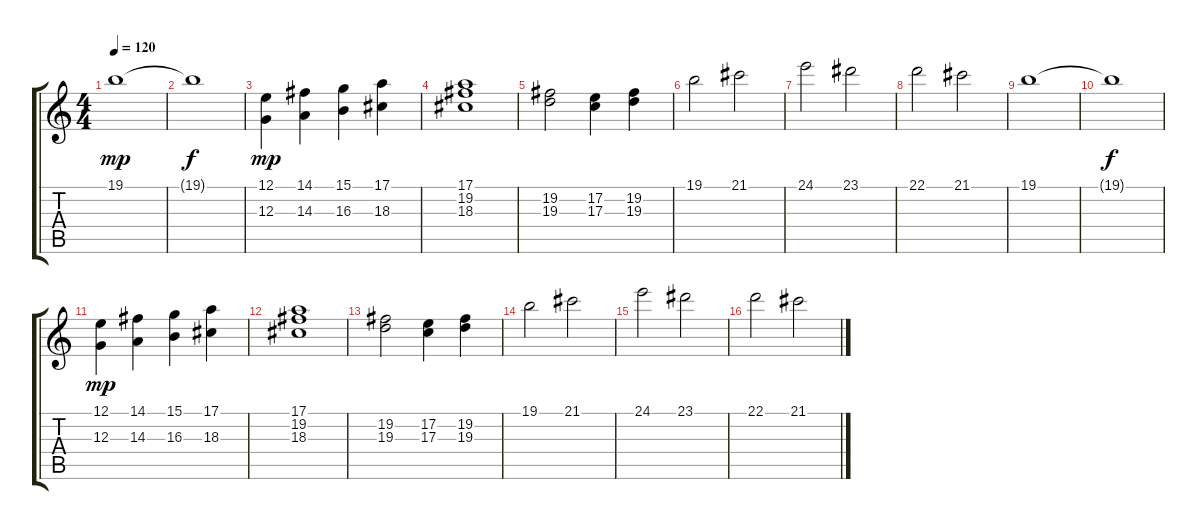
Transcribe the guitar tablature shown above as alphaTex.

\track "" {instrument stringensemble2}
\staff {score tabs}
\tuning (E4 B3 G3 D3 A2 E2) {hide}
\ts (4 4)
\tempo 120
\clef g2
\ks c
19.1.1{dy mp} |
19.1{t}.1{dy f} |
(12.1 12.3).4{dy mp} (14.1 14.3).4 (15.1 16.3).4 (17.1 18.3).4 |
(17.1 19.2 18.3).1 |
(19.2 19.3).2 (17.2 17.3).4 (19.2 19.3).4 |
19.1.2 21.1.2 |
24.1.2 23.1.2 |
22.1.2 21.1.2 |
19.1.1 |
19.1{t}.1{dy f} |
(12.1 12.3).4{dy mp} (14.1 14.3).4 (15.1 16.3).4 (17.1 18.3).4 |
(17.1 19.2 18.3).1 |
(19.2 19.3).2 (17.2 17.3).4 (19.2 19.3).4 |
19.1.2 21.1.2 |
24.1.2 23.1.2 |
22.1.2 21.1.2
